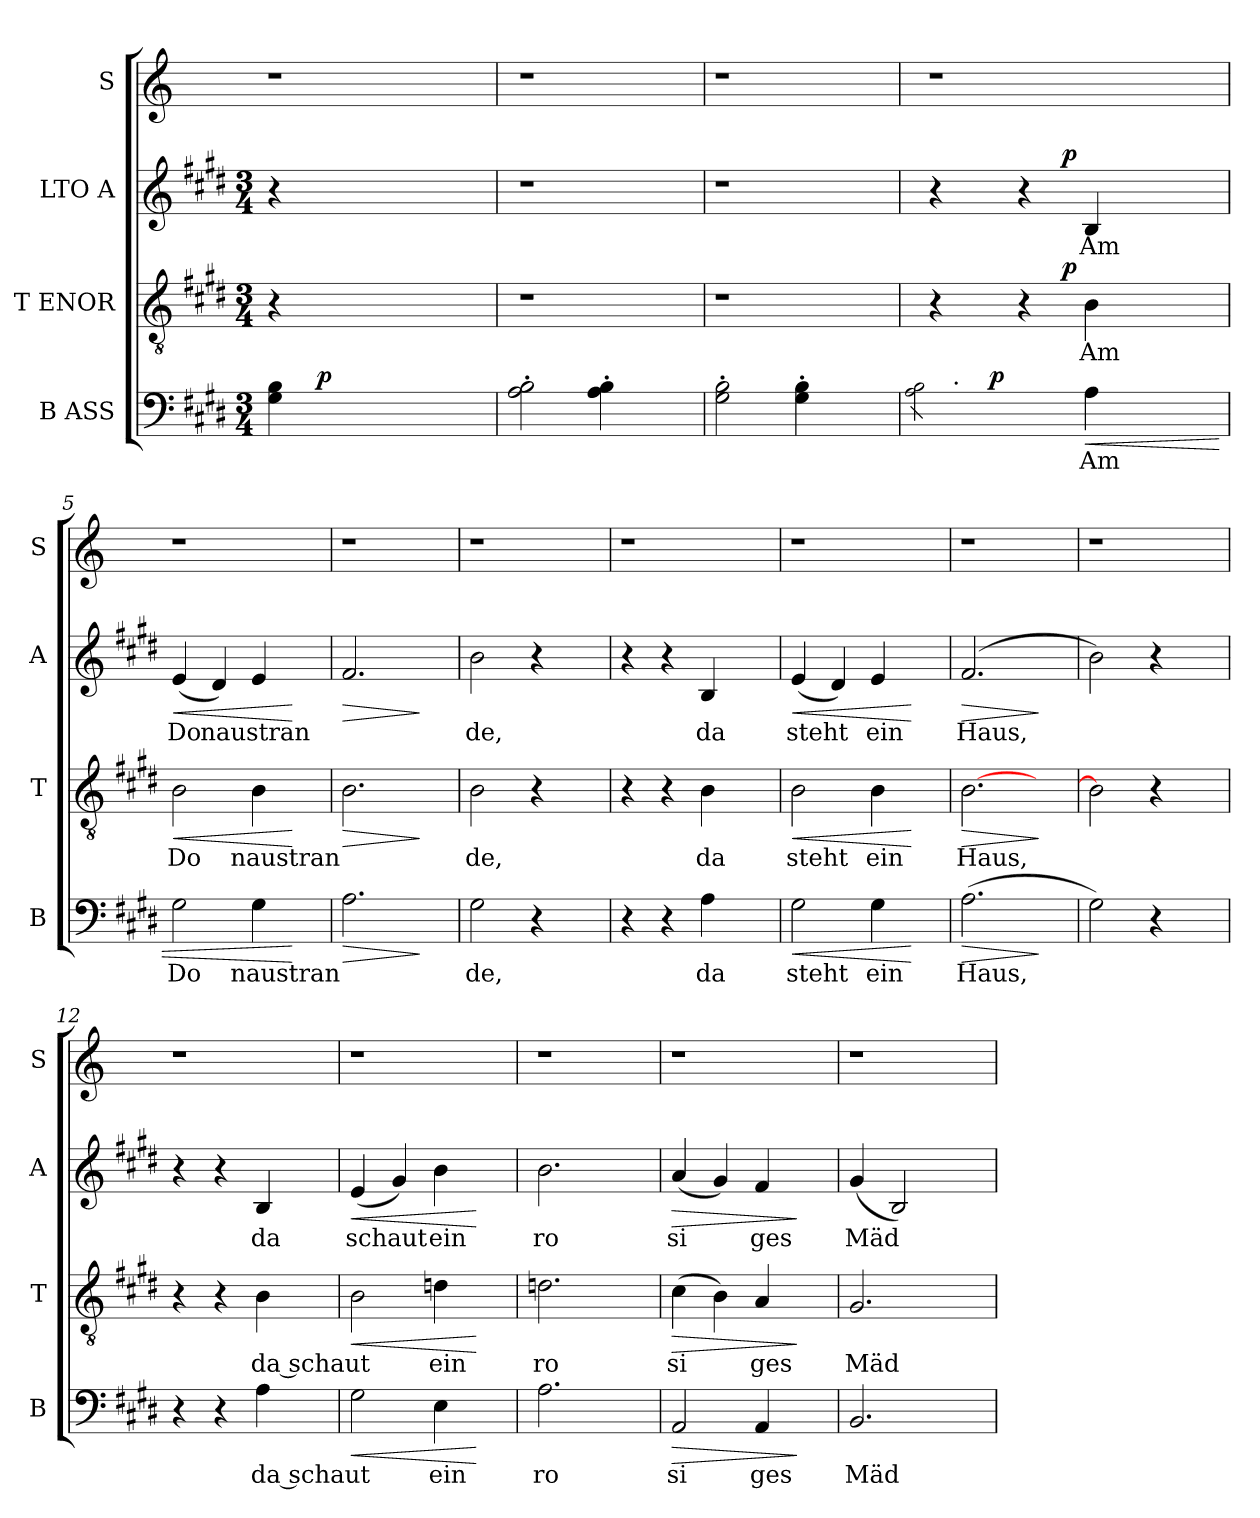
**kern	**text	**dynam	**kern	**text	**dynam	**kern	**text	**dynam	**kern
*part4	*part4	*part4	*part3	*part3	*part3	*part2	*part2	*part2	*part1
*staff4	*staff4	*staff4	*staff3	*staff3	*staff3	*staff2	*staff2	*staff2	*staff1
*I"B ASS	*	*	*I"T ENOR	*	*	*I"LTO A	*	*	*I"S
*I'B	*	*	*I'T	*	*	*I'A	*	*	*I'S
*clefF4	*	*	*clefGv2	*	*	*clefG2	*	*	*clefG2
*k[f#c#g#d#]	*	*	*k[f#c#g#d#]	*	*	*k[f#c#g#d#]	*	*	*k[]
*E:	*	*	*E:	*	*	*E:	*	*	*C:
*M3/4	*	*	*M3/4	*	*	*M3/4	*	*	*
=1	=1	=1	=1	=1	=1	=1	=1	=1	=1
*^	*	*	*	*	*	*	*	*	*
4G#\ 4B\	8ryy	.	.	4r	.	.	4r	.	.	1r
.	32ryy	.	.	.	.	.	.	.	.	.
!	!	!	!LO:DY:a	!	!	!	!	!	!	!
.	2ryy	.	p	.	.	.	.	.	.	.
2.ryy	.	.	.	2.ryy	.	.	2.ryy	.	.	.
.	4ryy	.	.	.	.	.	.	.	.	.
.	16.ryy	.	.	.	.	.	.	.	.	.
=2	=2	=2	=2	=2	=2	=2	=2	=2	=2	=2
!	!	!	!	!LO:N:vis=1	!	!	!LO:N:vis=1	!	!	!
*v	*v	*	*	*	*	*	*	*	*	*
2A\'> 2B\'>	.	.	2.r	.	.	2.r	.	.	1r
4A\'> 4B\'>	.	.	.	.	.	.	.	.	.
4ryy	.	.	4ryy	.	.	4ryy	.	.	.
=3	=3	=3	=3	=3	=3	=3	=3	=3	=3
!	!	!	!LO:N:vis=1	!	!	!LO:N:vis=1	!	!	!
2G#\'> 2B\'>	.	.	2.r	.	.	2.r	.	.	1r
4G#\'> 4B\'>	.	.	.	.	.	.	.	.	.
4ryy	.	.	4ryy	.	.	4ryy	.	.	.
=4	=4	=4	=4	=4	=4	=4	=4	=4	=4
2qA\ 2qB\	.	.	.	.	.	.	.	.	.
*^	*	*	*^	*	*	*^	*	*	*
*	*^	*	*	*	*	*	*	*	*	*	*	*
2ryy	8ryy	16ryy	.	.	4r	4..ryy	.	.	4r	4..ryy	.	.	1r
!	!	!LO:TX:a:t=.	!	!	!	!	!	!	!	!	!	!	!
.	.	2...ryy	.	.	.	.	.	.	.	.	.	.	.
.	32ryy	.	.	.	.	.	.	.	.	.	.	.	.
!	!	!	!	!LO:DY:a	!	!	!	!	!	!	!	!	!
.	2ryy	.	.	p	.	.	.	.	.	.	.	.	.
.	.	.	.	.	4r	.	.	.	4r	.	.	.	.
!	!	!	!	!	!	!	!	!LO:DY:a	!	!	!	!LO:DY:a	!
.	.	.	.	.	.	2ryy	.	p	.	2ryy	.	p	.
!	!	!	!LO:LY:b	!LO:HP:b	!	!	!LO:LY:b	!	!	!	!LO:LY:b	!	!
4A\	.	.	Am	<	4B\	.	Am	.	4B/	.	Am	.	.
.	4ryy	.	.	.	.	.	.	.	.	.	.	.	.
4ryy	.	.	.	.	4ryy	.	.	.	4ryy	.	.	.	.
.	16.ryy	.	.	.	.	.	.	.	.	.	.	.	.
.	.	.	.	.	.	16ryy	.	.	.	16ryy	.	.	.
=5	=5	=5	=5	=5	=5	=5	=5	=5	=5	=5	=5	=5	=5
!	!	!	!LO:LY:b	!	!	!	!LO:LY:b	!LO:HP:b	!	!	!LO:LY:b	!LO:HP:b	!
*v	*v	*v	*	*	*	*	*	*	*v	*v	*	*	*
*	*	*	*v	*v	*	*	*	*	*	*
2G#\	Do	.	2B\	Do	<	(<4e/	Do	<	1r
!	!	!	!	!	!	!	!LO:LY:b	!	!
.	.	.	.	.	.	4d#/)	naustran	.	.
!	!LO:LY:b	!	!	!LO:LY:b	!	!	!	!	!
4G#\	naustran	.	4B\	naustran	.	4e/	.	.	.
4ryy	.	[	4ryy	.	[	4ryy	.	[	.
=6	=6	=6	=6	=6	=6	=6	=6	=6	=6
!	!	!LO:HP:b	!	!	!LO:HP:b	!	!	!LO:HP:b	!
2.A\	.	>	2.B\	.	>	2.f#/	.	>	1r
4ryy	.	]	4ryy	.	]	4ryy	.	]	.
=7	=7	=7	=7	=7	=7	=7	=7	=7	=7
!	!LO:LY:b	!	!	!LO:LY:b	!	!	!LO:LY:b	!	!
2G#\	de,	.	2B\	de,	.	2b\	de,	.	1r
4r	.	.	4r	.	.	4r	.	.	.
4ryy	.	.	4ryy	.	.	4ryy	.	.	.
=8	=8	=8	=8	=8	=8	=8	=8	=8	=8
4r	.	.	4r	.	.	4r	.	.	1r
4r	.	.	4r	.	.	4r	.	.	.
!	!LO:LY:b	!	!	!LO:LY:b	!	!	!LO:LY:b	!	!
4A\	da	.	4B\	da	.	4B/	da	.	.
4ryy	.	.	4ryy	.	.	4ryy	.	.	.
=9	=9	=9	=9	=9	=9	=9	=9	=9	=9
!	!LO:LY:b	!LO:HP:b	!	!LO:LY:b	!LO:HP:b	!	!LO:LY:b	!LO:HP:b	!
2G#\	steht	<	2B\	steht	<	(<4e/	steht	<	1r
.	.	.	.	.	.	4d#/)	.	.	.
!	!LO:LY:b	!	!	!LO:LY:b	!	!	!LO:LY:b	!	!
4G#\	ein	.	4B\	ein	.	4e/	ein	.	.
4ryy	.	[	4ryy	.	[	4ryy	.	[	.
=10	=10	=10	=10	=10	=10	=10	=10	=10	=10
!	!LO:LY:b	!LO:HP:b	!	!LO:LY:b	!LO:HP:b	!	!LO:LY:b	!LO:HP:b	!
(>2.A\	Haus,	>	[>2.B\	Haus,	>	(2.f#/	Haus,	>	1r
4ryy	.	]	4ryy	.	]	4ryy	.	]	.
=11	=11	=11	=11	=11	=11	=11	=11	=11	=11
2G#\)	.	.	2B\]	.	.	2b\)	.	.	1r
4r	.	.	4r	.	.	4r	.	.	.
4ryy	.	.	4ryy	.	.	4ryy	.	.	.
!!LO:LB:g=z
=12	=12	=12	=12	=12	=12	=12	=12	=12	=12
4r	.	.	4r	.	.	4r	.	.	1r
4r	.	.	4r	.	.	4r	.	.	.
!	!LO:LY:b	!	!	!LO:LY:b	!	!	!LO:LY:b	!	!
4A\	da schaut	.	4B\	da schaut	.	4B/	da	.	.
4ryy	.	.	4ryy	.	.	4ryy	.	.	.
=13	=13	=13	=13	=13	=13	=13	=13	=13	=13
!	!	!LO:HP:b	!	!	!LO:HP:b	!	!LO:LY:b	!LO:HP:b	!
2G#\	.	<	2B\	.	<	(<4e/	schaut	<	1r
.	.	.	.	.	.	4g#/)	.	.	.
!	!LO:LY:b	!	!	!LO:LY:b	!	!	!LO:LY:b	!	!
4E\	ein	.	4dn\	ein	.	4b\	ein	.	.
4ryy	.	[	4ryy	.	[	4ryy	.	[	.
=14	=14	=14	=14	=14	=14	=14	=14	=14	=14
!	!LO:LY:b	!	!	!LO:LY:b	!	!	!LO:LY:b	!	!
2.A\	ro	.	2.dn\	ro	.	2.b\	ro	.	1r
4ryy	.	.	4ryy	.	.	4ryy	.	.	.
=15	=15	=15	=15	=15	=15	=15	=15	=15	=15
!	!LO:LY:b	!LO:HP:b	!	!LO:LY:b	!LO:HP:b	!	!LO:LY:b	!LO:HP:b	!
2AA/	si	>	(>4c#\	si	>	(<4a/	si	>	1r
.	.	.	4B\)	.	.	4g#/)	.	.	.
!	!LO:LY:b	!	!	!LO:LY:b	!	!	!LO:LY:b	!	!
4AA/	ges	.	4A/	ges	.	4f#/	ges	.	.
4ryy	.	]	4ryy	.	]	4ryy	.	]	.
=16	=16	=16	=16	=16	=16	=16	=16	=16	=16
!	!LO:LY:b	!	!	!LO:LY:b	!	!	!LO:LY:b	!	!
2.BB/	Mäd	.	2.G#/	Mäd	.	(<4g#/	Mäd	.	1r
.	.	.	.	.	.	2B/)	.	.	.
4ryy	.	.	4ryy	.	.	4ryy	.	.	.
=	=	=	=	=	=	=	=	=	=
*-	*-	*-	*-	*-	*-	*-	*-	*-	*-
